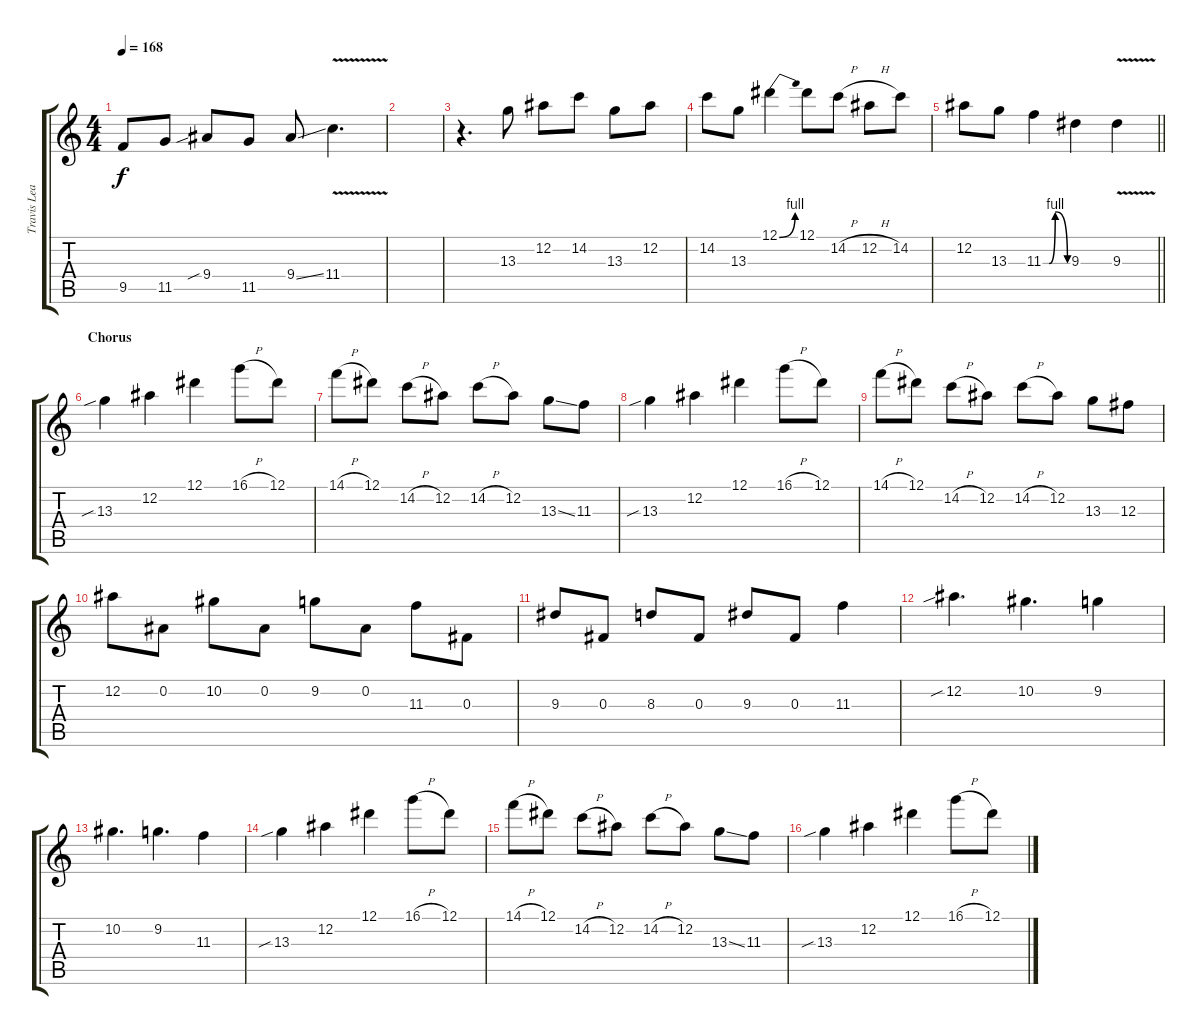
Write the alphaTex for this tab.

\track ("Travis Lead" "Travis Lea") {instrument electricguitarjazz}
\staff {score tabs}
\tuning (Eb4 Bb3 Gb3 Db3 Ab2 Eb2) {hide}
\ts (4 4)
\tempo 168
\clef g2
\ks c
9.5.8{dy f} 11.5.8 9.4{sib}.8 11.5.8 9.4{ss}.8 11.4{v}.4{d} |
|
r.4{d} 13.3.8 12.2.8 14.2.8 13.3.8 12.2.8 |
14.2.8 13.3.8 12.1{be (bend 0 0 60 4)}.4 12.1.8 14.2{h}.8 12.2{h}.8 14.2.8 |
\barLineRight lightlight
12.2.8 13.3.8 11.3{be (custom 0 0 15 0 30 4 60 0)}.4 9.3.4 9.3{v}.4 |
\section ("" "Chorus")
13.3{sib}.4 12.2.4 12.1.4 16.1{h}.8 12.1.8 |
14.1{h}.8 12.1.8 14.2{h}.8 12.2.8 14.2{h}.8 12.2.8 13.3{ss}.8 11.3.8 |
13.3{sib}.4 12.2.4 12.1.4 16.1{h}.8 12.1.8 |
14.1{h}.8 12.1.8 14.2{h}.8 12.2.8 14.2{h}.8 12.2.8 13.3.8 12.3.8 |
12.2.8 0.2.8 10.2.8 0.2.8 9.2.8 0.2.8 11.3.8 0.3.8 |
9.3.8 0.3.8 8.3.8 0.3.8 9.3.8 0.3.8 11.3.4 |
12.2{sib}.4{d} 10.2.4{d} 9.2.4 |
10.2.4{d} 9.2.4{d} 11.3.4 |
13.3{sib}.4 12.2.4 12.1.4 16.1{h}.8 12.1.8 |
14.1{h}.8 12.1.8 14.2{h}.8 12.2.8 14.2{h}.8 12.2.8 13.3{ss}.8 11.3.8 |
13.3{sib}.4 12.2.4 12.1.4 16.1{h}.8 12.1.8
